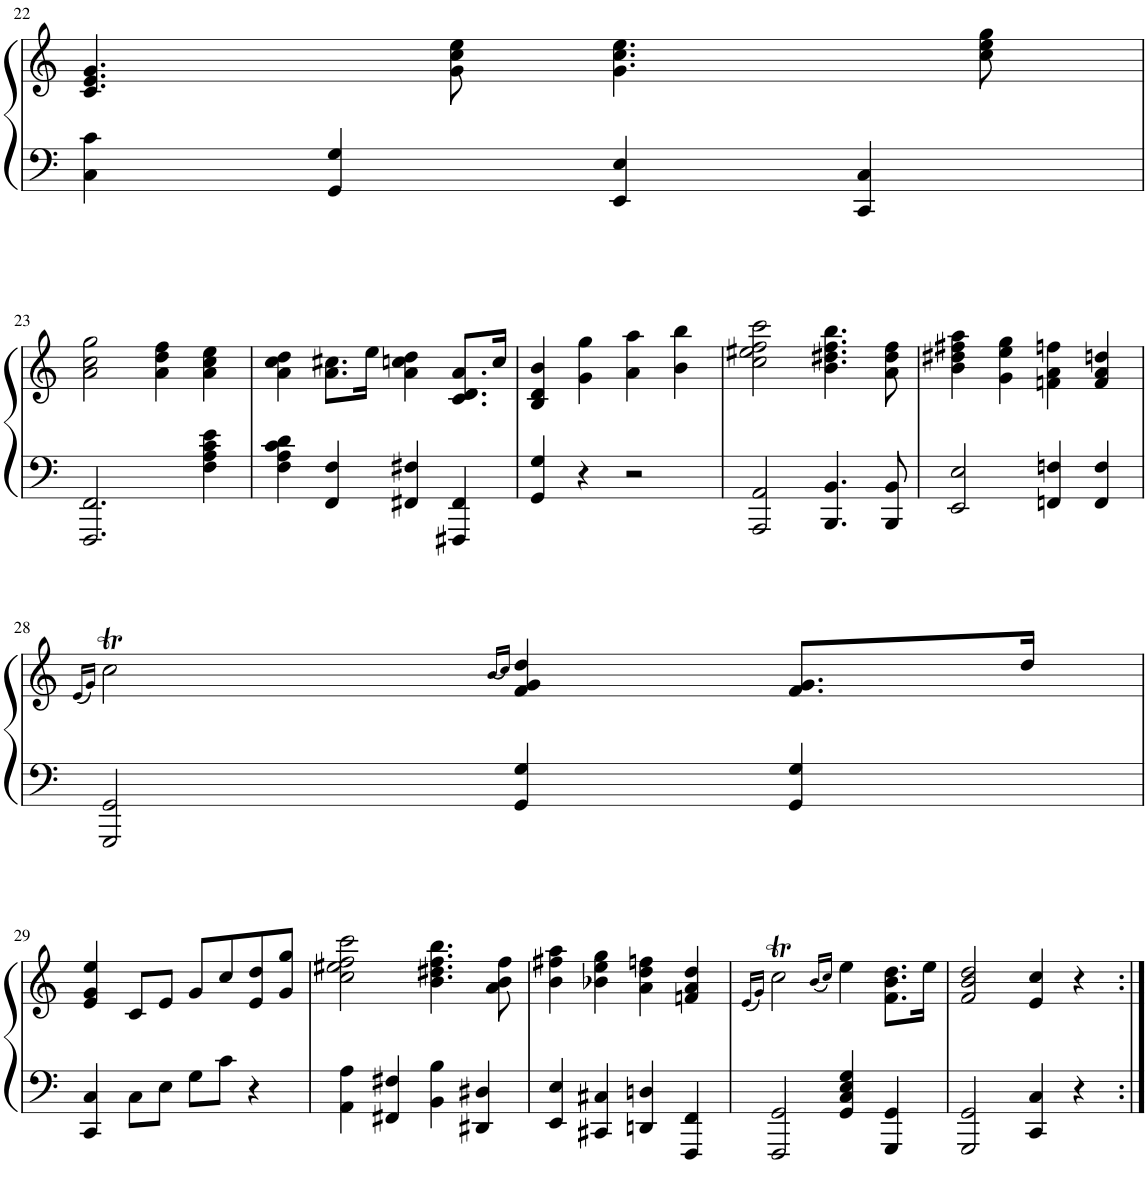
**kern	**kern
*part1	*part1
*staff2	*staff1
*I"パイプオルガン	*
!!LO:PB:g=z
*clefF4	*clefG2
*k[]	*k[]
*M4/4	*M4/4
=22	=22
4C\ 4c\	4.c/ 4.e/ 4.g/
4GG/ 4G/	.
.	8g\ 8cc\ 8ee\
4EE/ 4E/	4.g\ 4.cc\ 4.ee\
4CC/ 4C/	.
.	8cc\ 8ee\ 8gg\
!!LO:LB:g=z
=23	=23
2.FFF/ 2.FF/	2a\ 2cc\ 2gg\
.	4a\ 4dd\ 4ff\
4F\ 4A\ 4c\ 4e\	4a\ 4cc\ 4ee\
=24	=24
4F\ 4A\ 4c\ 4d\	4a\ 4cc\ 4dd\
4FF/ 4F/	8.a\ 8.cc#X\L
.	16ee\Jk
4FF#X/ 4F#X/	4a\ 4ccn\ 4dd\
4FFF#X/ 4FF#/	8.c/ 8.d/ 8.a/L
.	16cc/Jk
=25	=25
4GG/ 4G/	4B/ 4d/ 4b/
4r	4g\ 4gg\
2r	4a\ 4aa\
.	4b\ 4bb\
=26	=26
2AAA/ 2AA/	2cc\ 2ee#X\ 2ff\ 2ccc\
4.BBB/ 4.BB/	4.b\ 4.dd#X\ 4.ff\ 4.bb\
8BBB/ 8BB/	8a\ 8dd#\ 8ff\
=27	=27
2EE/ 2E/	4b\ 4dd#X\ 4ff#X\ 4aa\
.	4g\ 4ee\ 4gg\
4FFn/ 4Fn/	4fn\ 4a\ 4ffn\
4FF/ 4F/	4f/ 4a/ 4ddn/
!!LO:LB:g=z
=28	=28
.	(16qe/LL
.	16qg/JJ)
2GGG/ 2GG/	2ccT\
.	(16qb/LL
.	16qcc/JJ)
4GG/ 4G/	4f/ 4g/ 4dd/
4GG/ 4G/	8.f/ 8.g/L
.	16dd/Jk
!!LO:LB:g=z
=29	=29
4CC/ 4C/	4e/ 4g/ 4ee/
8C\L	8c/L
8E\J	8e/J
8G\L	8g/L
8c\J	8cc/
4r	8e/ 8dd/
.	8g/ 8gg/J
=30	=30
4AA\ 4A\	2cc\ 2ee#X\ 2ff\ 2ccc\
4FF#X/ 4F#X/	.
4BB\ 4B\	4.b\ 4.dd#X\ 4.ff\ 4.bb\
4DD#X/ 4D#X/	.
.	8a\ 8b\ 8ff\
=31	=31
4EE/ 4E/	4b\ 4ff#X\ 4aa\
4CC#X/ 4C#X/	4b-X\ 4ee\ 4gg\
4DDn/ 4Dn/	4a\ 4dd\ 4ffn\
4FFF/ 4FF/	4fn/ 4a/ 4dd/
=32	=32
.	(16qe/LL
.	16qg/JJ)
2FFF/ 2GG/	2ccT\
.	(16qb/LL
.	16qcc/JJ)
4GG/ 4C/ 4E/ 4G/	4ee\
4GGG/ 4GG/	8.f\ 8.b\ 8.dd\L
.	16ee\Jk
=33	=33
2GGG/ 2GG/	2f/ 2b/ 2dd/
4CC/ 4C/	4e/ 4cc/
4r	4r
=:|!	=:|!
*-	*-
